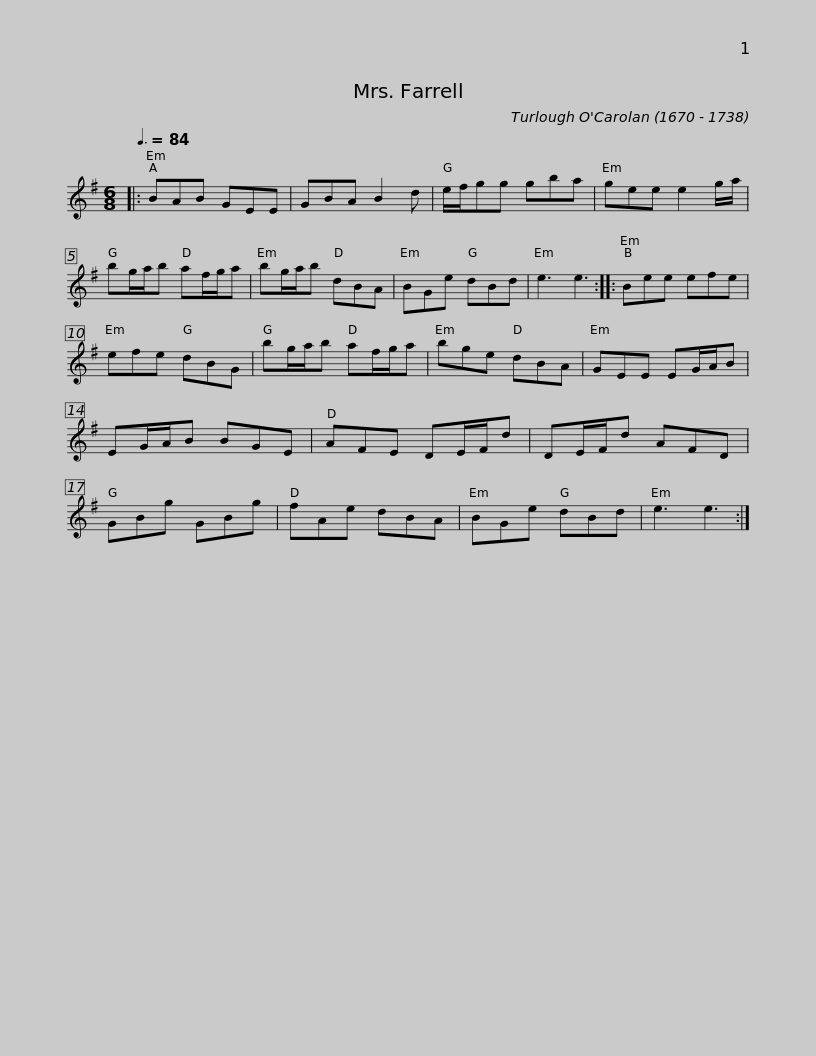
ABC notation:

X:1
L:1/8
Q:3/8=84
M:6/8
I:linebreak $
K:Emin
V:1 treble
V:1
|: BAB GEE | GBA B2 d | e/f/gg gba | gee e2 g/a/ | bg/a/b af/g/a | %5
 bg/a/b dBA |$ BGe dBd | e3 e3 :: Bee efe | efe dBG | %10
 bg/a/b af/g/a | bge dBA | GEE EG/A/B |$ EG/A/B BGE | AFE DE/F/d | %15
 DE/F/d AFD | GBg GBg | fAe dBA | BGe dBd | e3 e3 :| %20
